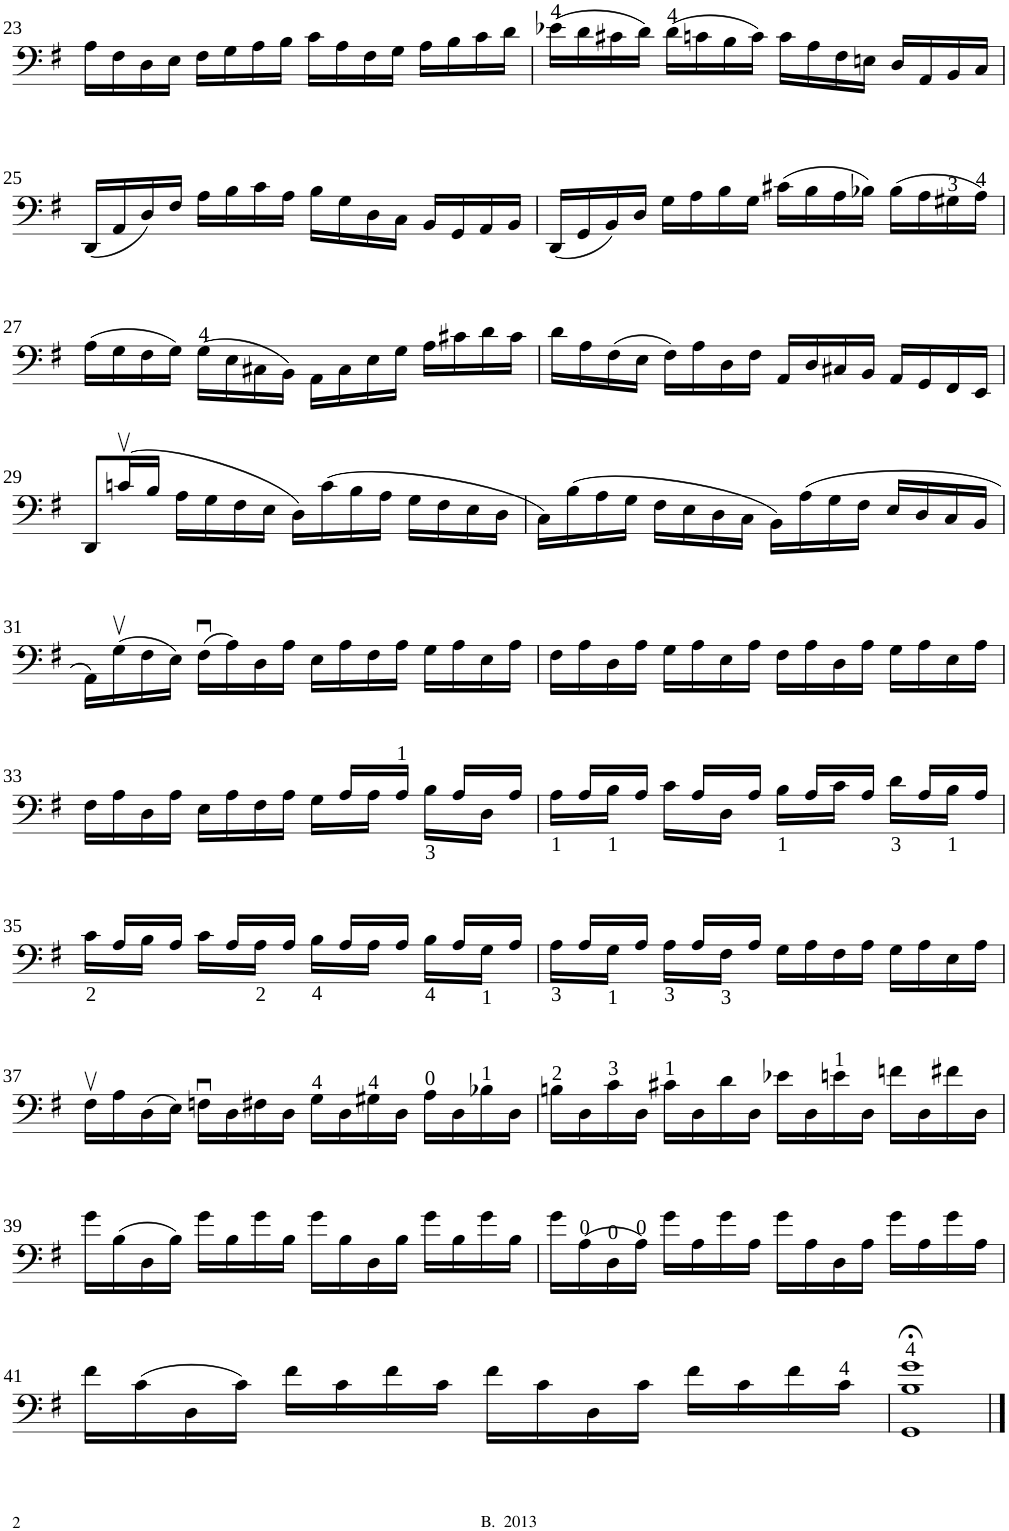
**kern
*part1
*staff1
*I"Violoncello
*I'Vc
!!LO:PB:g=z
*clefF4
*k[f#]
*M4/4
*met(c)
=23
16A\LL
16F#\
16D\
16E\JJ
16F#\LL
16G\
16A\
16B\JJ
16c\LL
16A\
16F#\
16G\JJ
16A\LL
16B\
16c\
16d\JJ
=24
(16e-X\LL
16d\
16c#X\
16d\JJ)
(16d\LL
16cn\
16B\
16c\JJ)
16c\LL
16A\
16F#\
16En\JJ
16D/LL
16AA/
16BB/
16C/JJ
!!LO:LB:g=z
=25
(16DD/LL
16AA/
16D/)
16F#/JJ
16A\LL
16B\
16c\
16A\JJ
16B\LL
16G\
16D\
16C\JJ
16BB/LL
16GG/
16AA/
16BB/JJ
=26
(16DD/LL
16GG/
16BB/)
16D/JJ
16G\LL
16A\
16B\
16G\JJ
(16c#X\LL
16B\
16A\
16B-X\JJ)
(16B-\LL
16A\
16G#X\
16A\JJ)
!!LO:LB:g=z
=27
(16A\LL
16G\
16F#\
16G\JJ)
(16G\LL
16E\
16C#X\
16BB\JJ)
16AA\LL
16C#\
16E\
16G\JJ
16A\LL
16c#X\
16d\
16c#\JJ
=28
16d\LL
16A\
(16F#\
16E\JJ
16F#\LL)
16A\
16D\
16F#\JJ
16AA/LL
16D/
16C#X/
16BB/JJ
16AA/LL
16GG/
16FF#/
16EE/JJ
!!LO:LB:g=z
=29
8DD/L
(16cnv/L
16B/JJ
16A\LL
16G\
16F#\
16E\JJ
16D\LL)
(16c\
16B\
16A\JJ
16G\LL
16F#\
16E\
16D\JJ
=30
16C\LL)
(16B\
16A\
16G\JJ
16F#\LL
16E\
16D\
16C\JJ
16BB\LL)
(16A\
16G\
16F#\JJ
16E/LL
16D/
16C/
16BB/JJ
!!LO:LB:g=z
=31
16AA\LL)
(16Gv\
16F#\
16E\JJ)
(16F#u\LL
16A\)
16D\
16A\JJ
16E\LL
16A\
16F#\
16A\JJ
16G\LL
16A\
16E\
16A\JJ
=32
16F#\LL
16A\
16D\
16A\JJ
16G\LL
16A\
16E\
16A\JJ
16F#\LL
16A\
16D\
16A\JJ
16G\LL
16A\
16E\
16A\JJ
!!LO:LB:g=z
=33
*^
2ryy	16F#\LL
.	16A\
.	16D\
.	16A\JJ
.	16E\LL
.	16A\
.	16F#\
.	16A\JJ
16ryy	16G\LL
16A/LL	16ryy
16ryy	16A\JJ
16A/JJ	16ryy
16ryy	16B\LL
16A/LL	16ryy
16ryy	16D\JJ
16A/JJ	16ryy
=34	=34
16ryy	16A\LL
16A/LL	16ryy
16ryy	16B\JJ
16A/JJ	16ryy
16ryy	16c\LL
16A/LL	16ryy
16ryy	16D\JJ
16A/JJ	16ryy
16ryy	16B\LL
16A/LL	16ryy
16ryy	16c\JJ
16A/JJ	16ryy
16ryy	16d\LL
16A/LL	16ryy
16ryy	16B\JJ
16A/JJ	16ryy
!!LO:LB:g=z	!!
=35	=35
16ryy	16c\LL
16A/LL	16ryy
16ryy	16B\JJ
16A/JJ	16ryy
16ryy	16c\LL
16A/LL	16ryy
16ryy	16A\JJ
16A/JJ	16ryy
16ryy	16B\LL
16A/LL	16ryy
16ryy	16A\JJ
16A/JJ	16ryy
16ryy	16B\LL
16A/LL	16ryy
16ryy	16G\JJ
16A/JJ	16ryy
=36	=36
16ryy	16A\LL
16A/LL	16ryy
16ryy	16G\JJ
16A/JJ	16ryy
16ryy	16A\LL
16A/LL	16ryy
16ryy	16F#\JJ
16A/JJ	16ryy
16G\LL	2ryy
16A\	.
16F#\	.
16A\JJ	.
16G\LL	.
16A\	.
16E\	.
16A\JJ	.
*v	*v
!!LO:LB:g=z
=37
16F#v\LL
16A\
(16D\
16E\JJ)
16Fnu\LL
16D\
16F#X\
16D\JJ
16G\LL
16D\
16G#X\
16D\JJ
16A\LL
16D\
16B-X\
16D\JJ
=38
16Bn\LL
16D\
16c\
16D\JJ
16c#X\LL
16D\
16d\
16D\JJ
16e-X\LL
16D\
16en\
16D\JJ
16fn\LL
16D\
16f#X\
16D\JJ
!!LO:LB:g=z
=39
16g\LL
(16B\
16D\
16B\JJ)
16g\LL
16B\
16g\
16B\JJ
16g\LL
16B\
16D\
16B\JJ
16g\LL
16B\
16g\
16B\JJ
=40
16g\LL
(16A\
16D\
16A\JJ)
16g\LL
16A\
16g\
16A\JJ
16g\LL
16A\
16D\
16A\JJ
16g\LL
16A\
16g\
16A\JJ
!!LO:LB:g=z
=41
16f#\LL
(16c\
16D\
16c\JJ)
16f#\LL
16c\
16f#\
16c\JJ
16f#\LL
16c\
16D\
16c\JJ
16f#\LL
16c\
16f#\
16c\JJ
=42
1GG;< 1B;< 1g;<
==
*-
